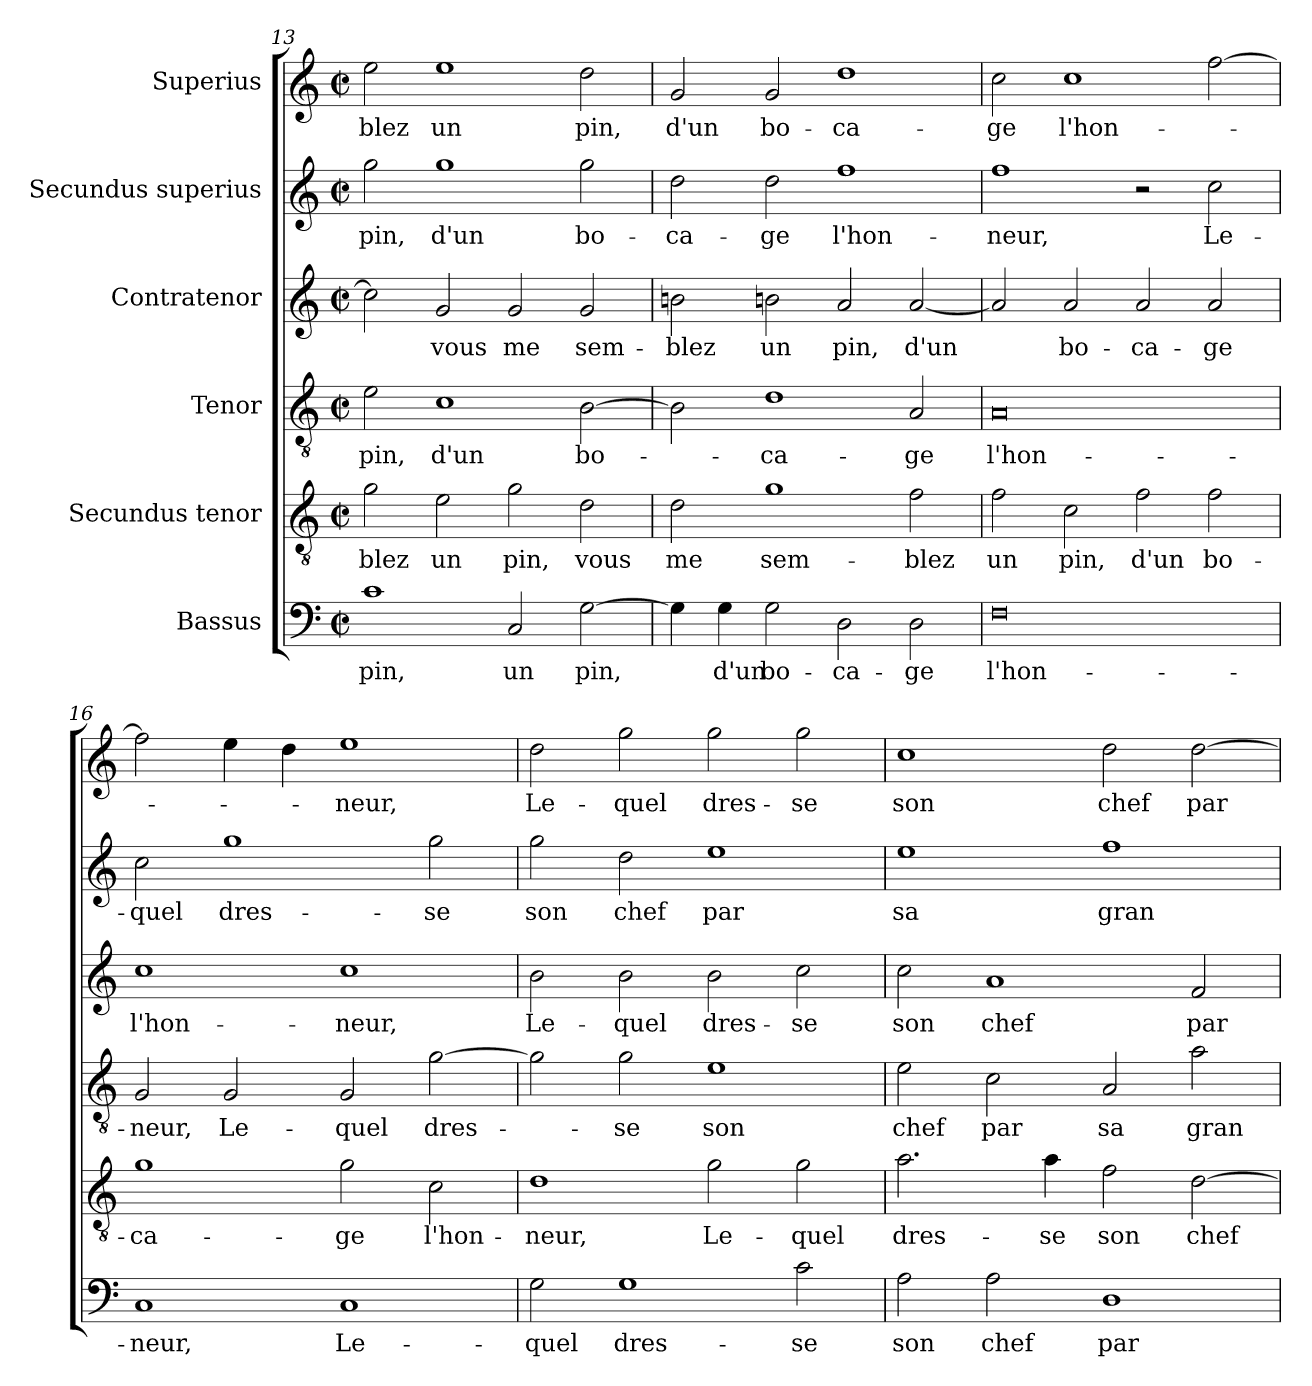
**kern	**text	**kern	**text	**kern	**text	**kern	**text	**kern	**text	**kern	**text
*part6	*part6	*part5	*part5	*part4	*part4	*part3	*part3	*part2	*part2	*part1	*part1
*staff6	*staff6	*staff5	*staff5	*staff4	*staff4	*staff3	*staff3	*staff2	*staff2	*staff1	*staff1
*I"Bassus	*	*I"Secundus tenor	*	*I"Tenor	*	*I"Contratenor	*	*I"Secundus superius	*	*I"Superius	*
*clefF4	*	*clefGv2	*	*clefGv2	*	*clefG2	*	*clefG2	*	*clefG2	*
*k[]	*	*k[]	*	*k[]	*	*k[]	*	*k[]	*	*k[]	*
*C:	*	*C:	*	*C:	*	*C:	*	*C:	*	*C:	*
*M2/2	*	*M2/2	*	*M2/2	*	*M2/2	*	*M2/2	*	*M2/2	*
*met(c|)	*	*met(c|)	*	*met(c|)	*	*met(c|)	*	*met(c|)	*	*met(c|)	*
=13	=13	=13	=13	=13	=13	=13	=13	=13	=13	=13	=13
1c\	pin,	2g\	-blez	2e\	pin,	2cc\]	.	2gg\	pin,	2ee\	-blez
.	.	2e\	un	1c\	d'un	2g/	vous	1gg\	d'un	1ee\	un
2C/	un	2g\	pin,	.	.	2g/	me	.	.	.	.
[2G\	pin,	2d\	vous	[2B\	bo-	2g/	sem-	2gg\	bo-	2dd\	pin,
=14	=14	=14	=14	=14	=14	=14	=14	=14	=14	=14	=14
4G\]	.	2d\	me	2B\]	.	2bn\	-blez	2dd\	-ca-	2g/	d'un
4G\	d'un	.	.	.	.	.	.	.	.	.	.
2G\	bo-	1g\	sem-	1d\	-ca-	2bn\	un	2dd\	-ge	2g/	bo-
2D\	-ca-	.	.	.	.	2a/	pin,	1ff\	l'hon-	1dd\	-ca-
2D\	-ge	2f\	-blez	2A/	-ge	[2a/	d'un	.	.	.	.
!!LO:PB:g=z
=15	=15	=15	=15	=15	=15	=15	=15	=15	=15	=15	=15
0F\	l'hon-	2f\	un	0A/	l'hon-	2a/]	.	1ff\	-neur,	2cc\	-ge
.	.	2c\	pin,	.	.	2a/	bo-	.	.	1cc\	l'hon-
.	.	2f\	d'un	.	.	2a/	-ca-	2r	.	.	.
.	.	2f\	bo-	.	.	2a/	-ge	2cc\	Le-	[2ff\	.
=16	=16	=16	=16	=16	=16	=16	=16	=16	=16	=16	=16
1C/	-neur,	1g\	-ca-	2G/	-neur,	1cc\	l'hon-	2cc\	-quel	2ff\]	.
.	.	.	.	2G/	Le-	.	.	1gg\	dres-	4ee\	.
.	.	.	.	.	.	.	.	.	.	4dd\	.
1C/	Le-	2g\	-ge	2G/	-quel	1cc\	-neur,	.	.	1ee\	-neur,
.	.	2c\	l'hon-	[2g\	dres-	.	.	2gg\	-se	.	.
=17	=17	=17	=17	=17	=17	=17	=17	=17	=17	=17	=17
2G\	-quel	1d\	-neur,	2g\]	.	2b\	Le-	2gg\	son	2dd\	Le-
1G\	dres-	.	.	2g\	-se	2b\	-quel	2dd\	chef	2gg\	-quel
.	.	2g\	Le-	1e\	son	2b\	dres-	1ee\	par	2gg\	dres-
2c\	-se	2g\	-quel	.	.	2cc\	-se	.	.	2gg\	-se
=18	=18	=18	=18	=18	=18	=18	=18	=18	=18	=18	=18
2A\	son	2.a\	dres-	2e\	chef	2cc\	son	1ee\	sa	1cc\	son
2A\	chef	.	.	2c\	par	1a/	chef	.	.	.	.
.	.	4a\	-se	.	.	.	.	.	.	.	.
1D\	par	2f\	son	2A/	sa	.	.	1ff\	gran-	2dd\	chef
.	.	[2d\	chef	2a\	gran-	2f/	par	.	.	[2dd\	par
=	=	=	=	=	=	=	=	=	=	=	=
*-	*-	*-	*-	*-	*-	*-	*-	*-	*-	*-	*-
